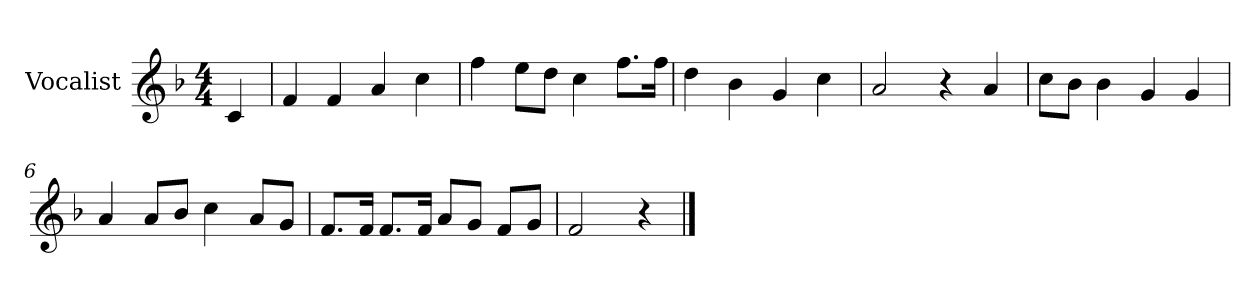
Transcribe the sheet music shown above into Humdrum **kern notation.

**kern
*part1
*staff1
*I"Vocalist
*k[b-]
*F:
*M4/4
=
4c
=1
4f
4f
4a
4cc
=2
4ff
8eeL
8ddJ
4cc
8.ffL
16ffJk
=3
4dd
4b-
4g
4cc
=4
2a
4r
4a
=5
8ccL
8b-J
4b-
4g
4g
=6
4a
8aL
8b-J
4cc
8aL
8gJ
=7
8.fL
16fJk
8.fL
16fJk
8aL
8gJ
8fL
8gJ
=8
2f
4r
==
*-
